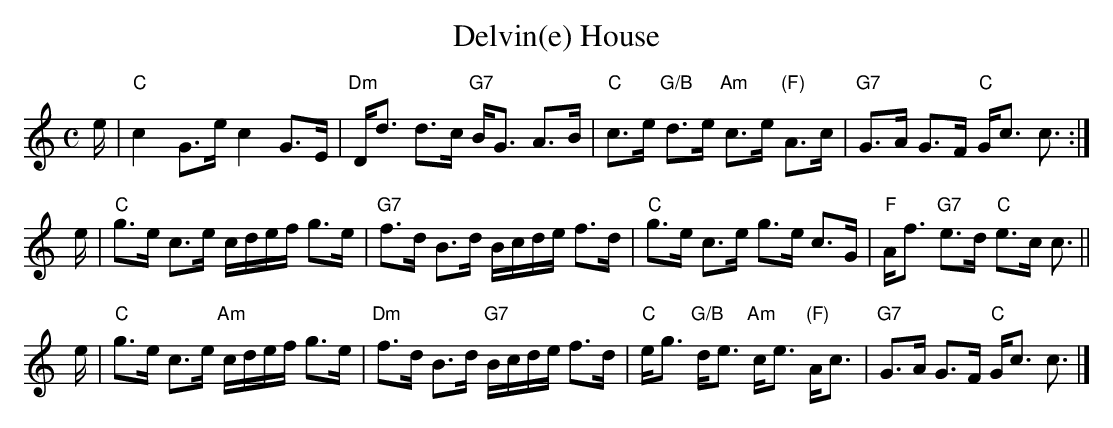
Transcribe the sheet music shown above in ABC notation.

X:1
T: Delvin(e) House
M: C
L: 1/16
K: C
e \
| "C"c4 G3e c4 G3E | "Dm"Dd3 d3c "G7"BG3 A3B \
| "C"c3e "G/B"d3e "Am"c3e "(F)"A3c | "G7"G3A G3F "C"Gc3 c3 :|
e \
| "C"g3e c3e cdef g3e | "G7"f3d B3d  Bcde f3d \
| "C"g3e c3e g3e c3G | "F"Af3 "G7"e3d "C"e3c c3 ||
e \
| "C"g3e c3e "Am"cdef g3e | "Dm"f3d B3d  "G7"Bcde f3d \
| "C"eg3 "G/B"de3 "Am"ce3 "(F)"Ac3 | "G7"G3A G3F "C"Gc3 c3 |]
